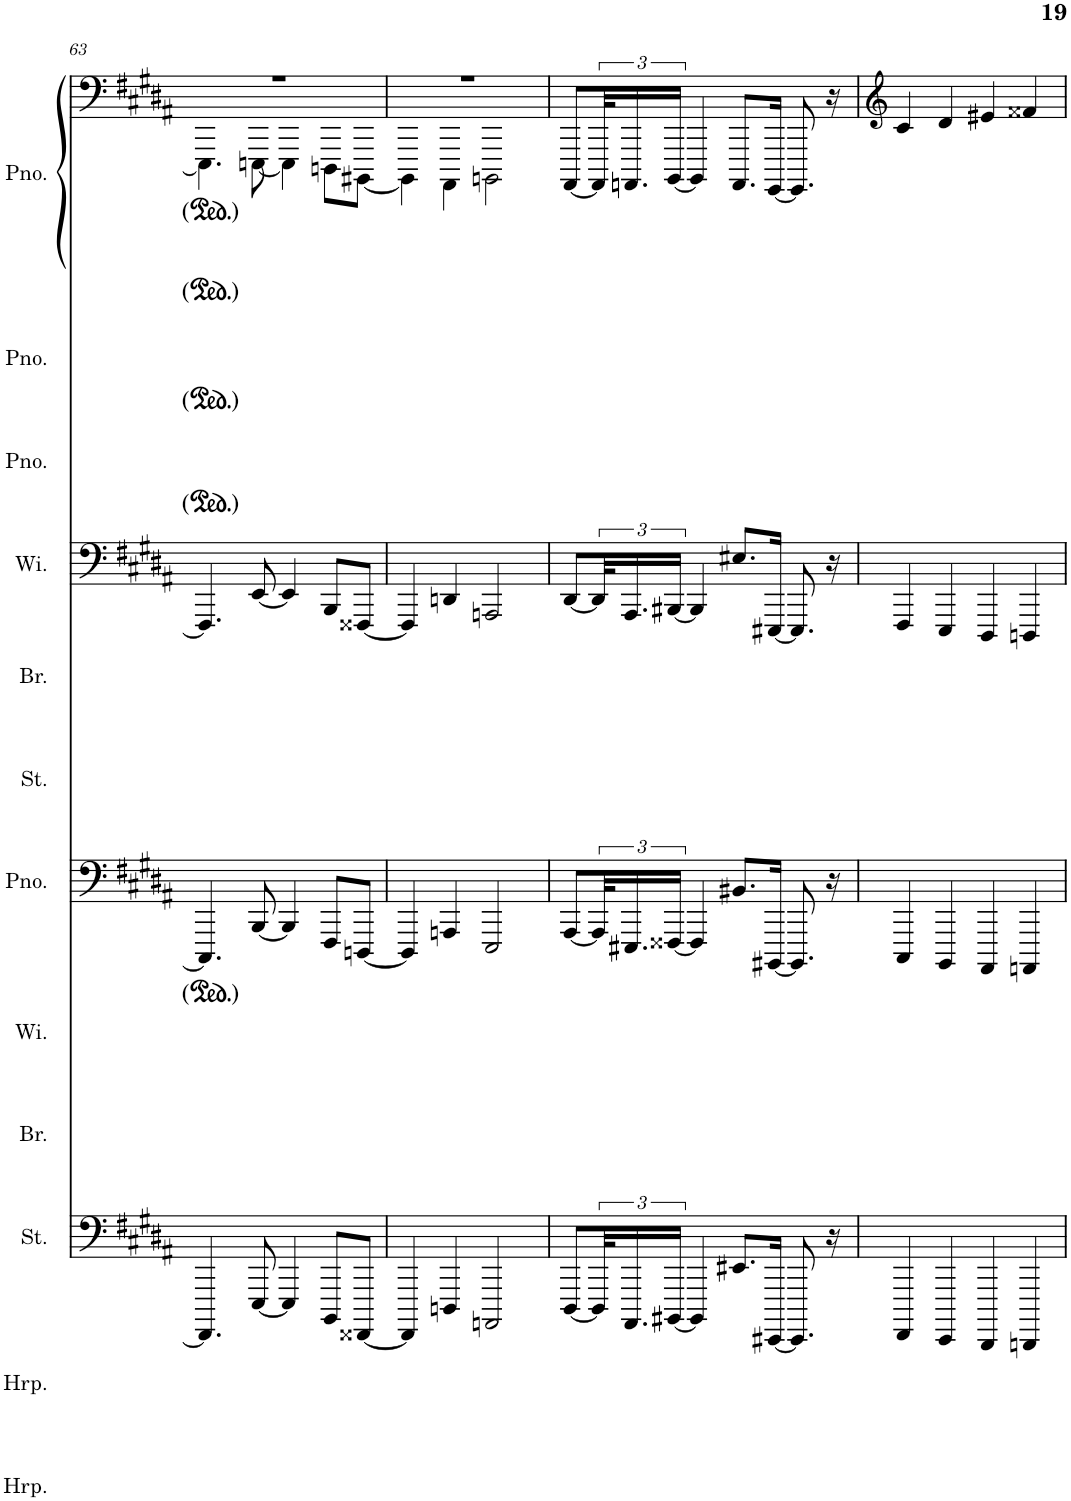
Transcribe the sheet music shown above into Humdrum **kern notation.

**kern	**kern	**kern	**kern	**kern	**kern	**kern	**kern	**kern	**kern	**kern	**kern	**kern
*part12	*part11	*part10	*part9	*part8	*part7	*part6	*part5	*part4	*part3	*part2	*part1	*part1
*staff13	*staff12	*staff11	*staff10	*staff9	*staff8	*staff7	*staff6	*staff5	*staff4	*staff3	*staff2	*staff1
*I"Harp	*I"Harp	*I"Strings	*I"Brass	*I"Winds	*I"Piano	*I"Strings	*I"Brass	*I"Winds	*I"Piano	*I"Piano	*I"Piano	*
*I'Hrp.	*I'Hrp.	*I'St.	*I'Br.	*I'Wi.	*I'Pno.	*I'St.	*I'Br.	*I'Wi.	*I'Pno.	*I'Pno.	*I'Pno.	*
!!LO:PB:g=z
*clefG2	*clefG2	*clefF4	*clefG2	*clefG2	*clefF4	*clefG2	*clefG2	*clefF4	*clefG2	*clefG2	*clefF4	*clefF4
*k[f#c#g#d#a#]	*k[f#c#g#d#a#]	*k[f#c#g#d#a#]	*k[f#c#g#d#a#]	*k[f#c#g#d#a#]	*k[f#c#g#d#a#]	*k[f#c#g#d#a#]	*k[f#c#g#d#a#]	*k[f#c#g#d#a#]	*k[f#c#g#d#a#]	*k[f#c#g#d#a#]	*k[f#c#g#d#a#]	*k[f#c#g#d#a#]
*M4/4	*M4/4	*M4/4	*M4/4	*M4/4	*M4/4	*M4/4	*M4/4	*M4/4	*M4/4	*M4/4	*M4/4	*M4/4
=63	=63	=63	=63	=63	=63	=63	=63	=63	=63	=63	=63	=63
*	*	*	*	*	*	*	*	*	*	*	*	*^
1r	1r	4.FFFF#/]	1r	1r	4.CCC#/]	1r	1r	4.FFF#/]	1r	1r	1r	1r	4.EEE#\]
.	.	[8EEE/	.	.	[8BBB/	.	.	[8EE/	.	.	.	.	[8EEEn\
.	.	4EEE/]	.	.	4BBB/]	.	.	4EE/]	.	.	.	.	4EEE\]
.	.	8BBBB/L	.	.	8FFF#/L	.	.	8BBB/L	.	.	.	.	8DDDn\L
.	.	[8FFFF##X/J	.	.	[8DDDn/J	.	.	[8FFF##X/J	.	.	.	.	[8BBBB#X\J
=64	=64	=64	=64	=64	=64	=64	=64	=64	=64	=64	=64	=64	=64
1r	1r	4FFFF##/]	1r	1r	4DDD/]	1r	1r	4FFF##/]	1r	1r	1r	1r	4BBBB#\]
.	.	4DDDn/	.	.	4AAAn/	.	.	4DDn/	.	.	.	.	4AAAA#\
.	.	2AAAAn/	.	.	2EEE/	.	.	2AAAn/	.	.	.	.	2BBBBn\
*	*	*	*	*	*	*	*	*	*	*	*	*v	*v
=65	=65	=65	=65	=65	=65	=65	=65	=65	=65	=65	=65	=65
1r	1r	[8DDD#/L	1r	1r	[8AAA#/L	1r	1r	[8DD#/L	1r	1r	1r	[8AAAA#/L
.	.	48DDD#/KL]	.	.	48AAA#/KL]	.	.	48DD#/KL]	.	.	.	48AAAA#/KL]
.	.	24.AAAA#/	.	.	24.EEE#X/	.	.	24.AAA#/	.	.	.	24.AAAAn/
.	.	[24BBBB#X/JJ	.	.	[24FFF##X/JJ	.	.	[24BBB#X/JJ	.	.	.	[24BBBB/JJ
.	.	4BBBB#/]	.	.	4FFF##/]	.	.	4BBB#/]	.	.	.	4BBBB/]
.	.	8.EE#X/L	.	.	8.BB#X/L	.	.	8.E#X/L	.	.	.	8.AAAA/L
.	.	[16EEEE#X/Jk	.	.	[16BBBB#X/Jk	.	.	[16EEE#X/Jk	.	.	.	[16GGGG#/Jk
.	.	8.EEEE#/]	.	.	8.BBBB#/]	.	.	8.EEE#/]	.	.	.	8.GGGG#/]
.	.	16r	.	.	16r	.	.	16r	.	.	.	16r
=66	=66	=66	=66	=66	=66	=66	=66	=66	=66	=66	=66	=66
*	*	*	*	*	*	*	*	*	*	*	*	*clefG2
1r	1r	4FFFF#/	1r	1r	4CCC#/	1r	1r	4FFF#/	1r	1r	1r	4c#/
.	.	4EEEE/	.	.	4BBBB/	.	.	4EEE/	.	.	.	4d#/
.	.	4DDDD#/	.	.	4AAAA#/	.	.	4DDD#/	.	.	.	4e#X/
.	.	4DDDDn/	.	.	4AAAAn/	.	.	4DDDn/	.	.	.	4f##X/
=	=	=	=	=	=	=	=	=	=	=	=	=
*-	*-	*-	*-	*-	*-	*-	*-	*-	*-	*-	*-	*-
